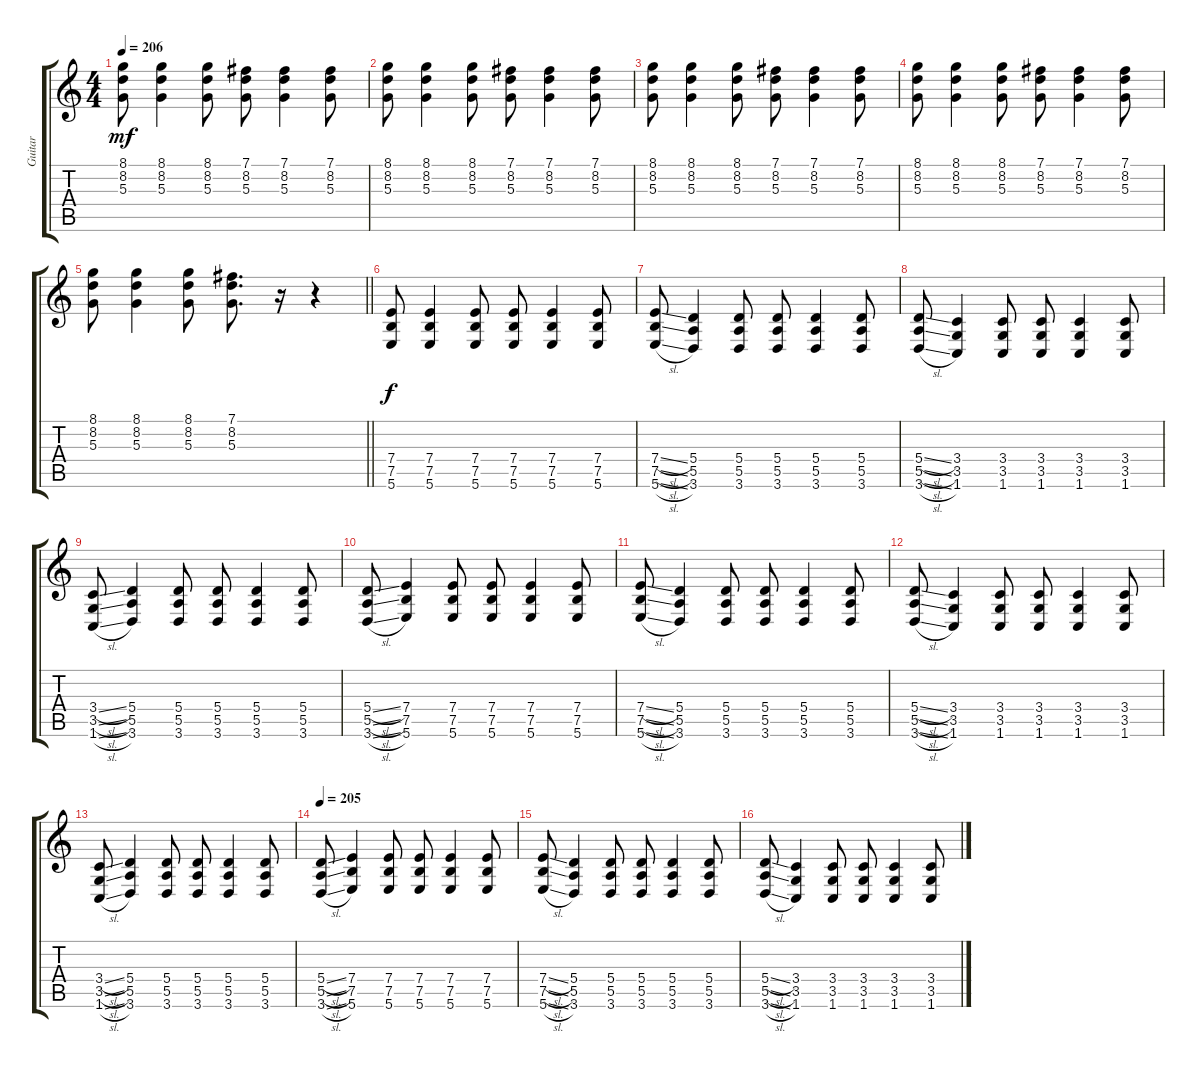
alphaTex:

\track ("Guitar" "Guitar") {instrument distortionguitar}
\staff {score tabs}
\tuning (B3 Gb3 D3 A2 E2 B1) {hide}
\ts (4 4)
\tempo 206
\clef g2
\ks c
(8.1 8.2 5.3).8{dy mf} (8.1 8.2 5.3).4 (8.1 8.2 5.3).8 (7.1 8.2 5.3).8 (7.1 8.2 5.3).4 (7.1 8.2 5.3).8 |
(8.1 8.2 5.3).8 (8.1 8.2 5.3).4 (8.1 8.2 5.3).8 (7.1 8.2 5.3).8 (7.1 8.2 5.3).4 (7.1 8.2 5.3).8 |
(8.1 8.2 5.3).8 (8.1 8.2 5.3).4 (8.1 8.2 5.3).8 (7.1 8.2 5.3).8 (7.1 8.2 5.3).4 (7.1 8.2 5.3).8 |
(8.1 8.2 5.3).8 (8.1 8.2 5.3).4 (8.1 8.2 5.3).8 (7.1 8.2 5.3).8 (7.1 8.2 5.3).4 (7.1 8.2 5.3).8 |
\barLineRight lightlight
(8.1 8.2 5.3).8 (8.1 8.2 5.3).4 (8.1 8.2 5.3).8 (7.1 8.2 5.3).8{d} r.16 r.4 |
\section ("" "")
(7.4 7.5 5.6).8{dy f} (7.4 7.5 5.6).4 (7.4 7.5 5.6).8 (7.4 7.5 5.6).8 (7.4 7.5 5.6).4 (7.4 7.5 5.6).8 |
(7.4{sl} 7.5{sl} 5.6{sl}).8 (5.4 5.5 3.6).4 (5.4 5.5 3.6).8 (5.4 5.5 3.6).8 (5.4 5.5 3.6).4 (5.4 5.5 3.6).8 |
(5.4{sl} 5.5{sl} 3.6{sl}).8 (3.4 3.5 1.6).4 (3.4 3.5 1.6).8 (3.4 3.5 1.6).8 (3.4 3.5 1.6).4 (3.4 3.5 1.6).8 |
(3.4{sl} 3.5{sl} 1.6{sl}).8 (5.4 5.5 3.6).4 (5.4 5.5 3.6).8 (5.4 5.5 3.6).8 (5.4 5.5 3.6).4 (5.4 5.5 3.6).8 |
(5.4{sl} 5.5{sl} 3.6{sl}).8 (7.4 7.5 5.6).4 (7.4 7.5 5.6).8 (7.4 7.5 5.6).8 (7.4 7.5 5.6).4 (7.4 7.5 5.6).8 |
(7.4{sl} 7.5{sl} 5.6{sl}).8 (5.4 5.5 3.6).4 (5.4 5.5 3.6).8 (5.4 5.5 3.6).8 (5.4 5.5 3.6).4 (5.4 5.5 3.6).8 |
(5.4{sl} 5.5{sl} 3.6{sl}).8 (3.4 3.5 1.6).4 (3.4 3.5 1.6).8 (3.4 3.5 1.6).8 (3.4 3.5 1.6).4 (3.4 3.5 1.6).8 |
(3.4{sl} 3.5{sl} 1.6{sl}).8 (5.4 5.5 3.6).4 (5.4 5.5 3.6).8 (5.4 5.5 3.6).8 (5.4 5.5 3.6).4 (5.4 5.5 3.6).8 |
\tempo 205
(5.4{sl} 5.5{sl} 3.6{sl}).8 (7.4 7.5 5.6).4 (7.4 7.5 5.6).8 (7.4 7.5 5.6).8 (7.4 7.5 5.6).4 (7.4 7.5 5.6).8 |
(7.4{sl} 7.5{sl} 5.6{sl}).8 (5.4 5.5 3.6).4 (5.4 5.5 3.6).8 (5.4 5.5 3.6).8 (5.4 5.5 3.6).4 (5.4 5.5 3.6).8 |
(5.4{sl} 5.5{sl} 3.6{sl}).8 (3.4 3.5 1.6).4 (3.4 3.5 1.6).8 (3.4 3.5 1.6).8 (3.4 3.5 1.6).4 (3.4 3.5 1.6).8
